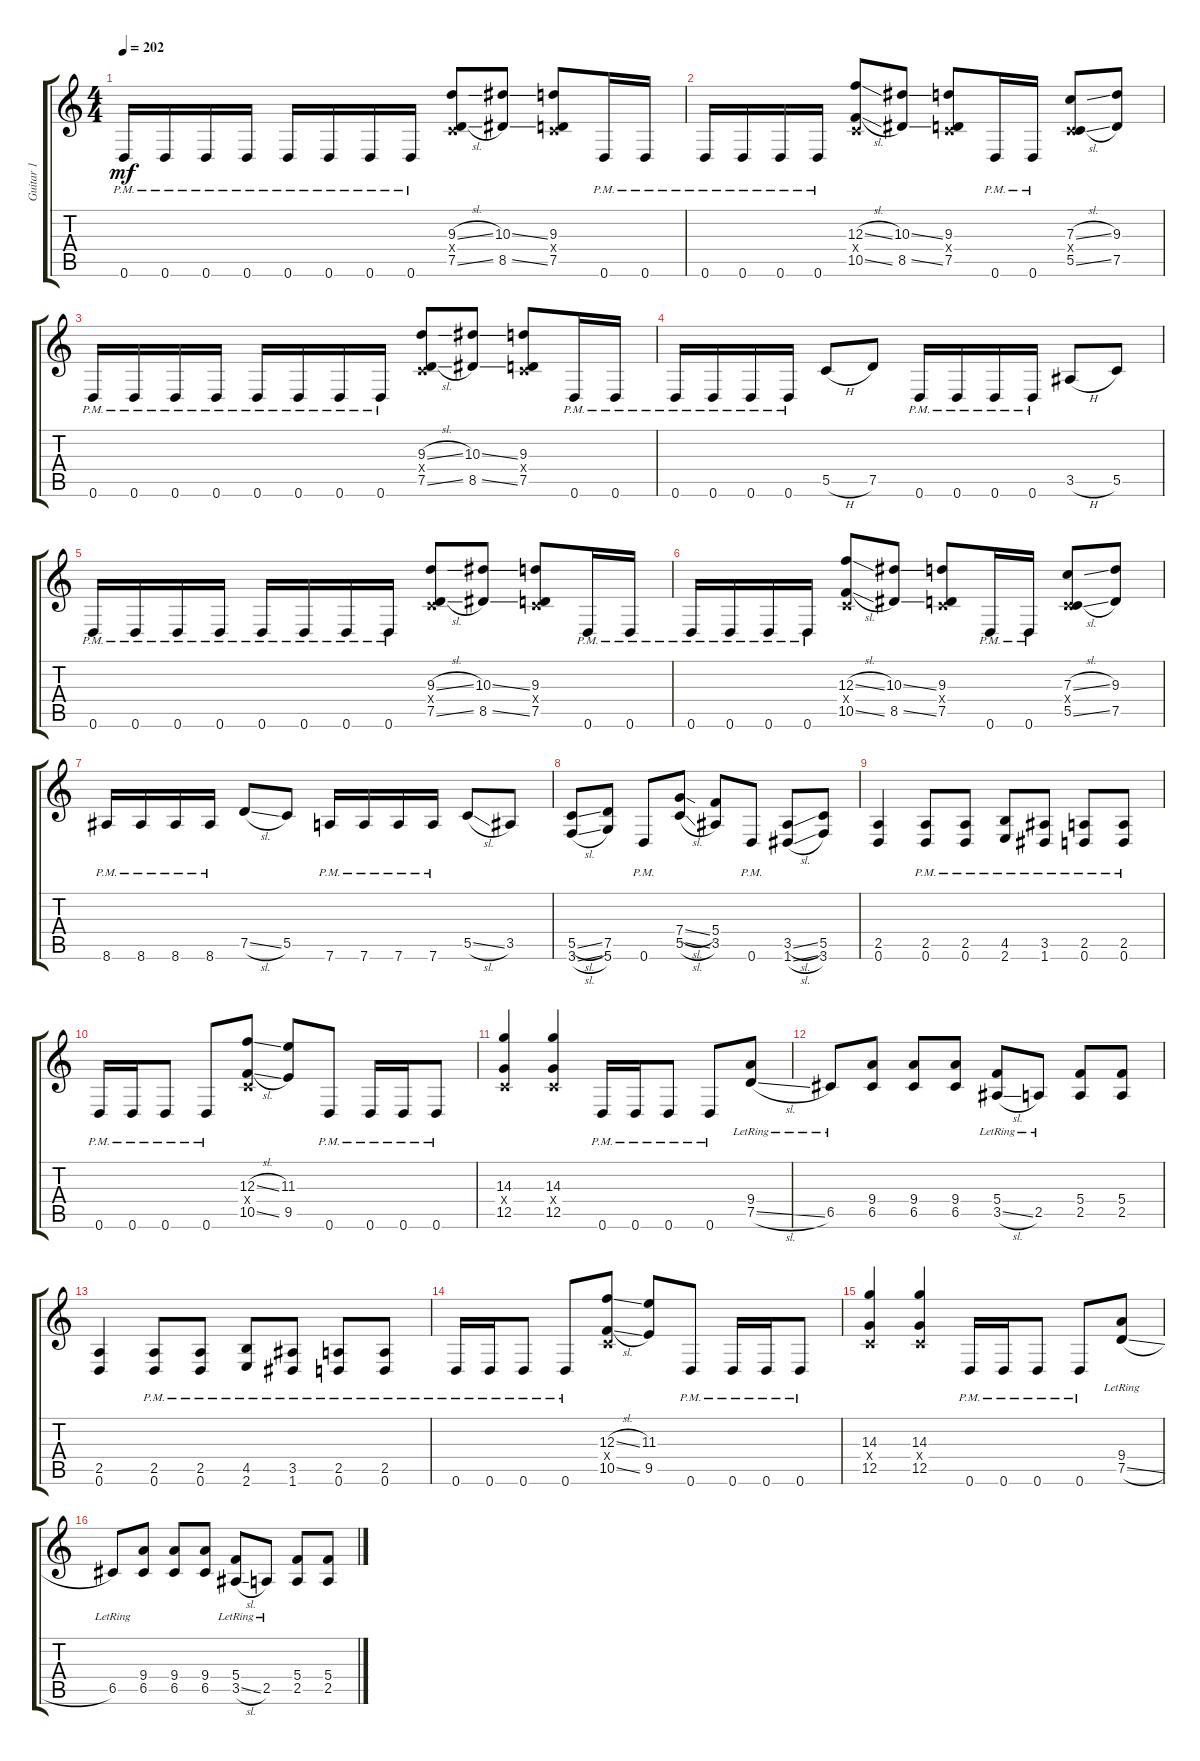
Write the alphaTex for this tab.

\track ("Guitar 1" "Guitar 1") {instrument distortionguitar}
\staff {score tabs}
\tuning (D4 A3 F3 C3 G2 D2) {hide}
\ts (4 4)
\tempo 202
\clef g2
\ks c
0.6{pm}.16{dy mf} 0.6{pm}.16 0.6{pm}.16 0.6{pm}.16 0.6{pm}.16 0.6{pm}.16 0.6{pm}.16 0.6{pm}.16 (9.3{sl} 0.4{x} 7.5{sl}).8 (10.3{ss} 8.5{ss}).8 (9.3 0.4{x} 7.5).8 0.6{pm}.16 0.6{pm}.16 |
0.6{pm}.16 0.6{pm}.16 0.6{pm}.16 0.6{pm}.16 (12.3{sl} 0.4{x} 10.5{sl}).8 (10.3{ss} 8.5{ss}).8 (9.3 0.4{x} 7.5).8 0.6{pm}.16 0.6{pm}.16 (7.3{sl} 0.4{x} 5.5{sl}).8 (9.3 7.5).8 |
0.6{pm}.16 0.6{pm}.16 0.6{pm}.16 0.6{pm}.16 0.6{pm}.16 0.6{pm}.16 0.6{pm}.16 0.6{pm}.16 (9.3{sl} 0.4{x} 7.5{sl}).8 (10.3{ss} 8.5{ss}).8 (9.3 0.4{x} 7.5).8 0.6{pm}.16 0.6{pm}.16 |
0.6{pm}.16 0.6{pm}.16 0.6{pm}.16 0.6{pm}.16 5.5{h}.8 7.5.8 0.6{pm}.16 0.6{pm}.16 0.6{pm}.16 0.6{pm}.16 3.5{h}.8 5.5.8 |
0.6{pm}.16 0.6{pm}.16 0.6{pm}.16 0.6{pm}.16 0.6{pm}.16 0.6{pm}.16 0.6{pm}.16 0.6{pm}.16 (9.3{sl} 0.4{x} 7.5{sl}).8 (10.3{ss} 8.5{ss}).8 (9.3 0.4{x} 7.5).8 0.6{pm}.16 0.6{pm}.16 |
0.6{pm}.16 0.6{pm}.16 0.6{pm}.16 0.6{pm}.16 (12.3{sl} 0.4{x} 10.5{sl}).8 (10.3{ss} 8.5{ss}).8 (9.3 0.4{x} 7.5).8 0.6{pm}.16 0.6{pm}.16 (7.3{sl} 0.4{x} 5.5{sl}).8 (9.3 7.5).8 |
8.6{pm}.16 8.6{pm}.16 8.6{pm}.16 8.6{pm}.16 7.5{sl}.8 5.5.8 7.6{pm}.16 7.6{pm}.16 7.6{pm}.16 7.6{pm}.16 5.5{sl}.8 3.5.8 |
(5.5{sl} 3.6{sl}).8 (7.5 5.6).8 0.6{pm}.8 (7.4{sl} 5.5{sl}).8 (5.4 3.5).8 0.6{pm}.8 (3.5{sl} 1.6{sl}).8 (5.5 3.6).8 |
(2.5 0.6).4 (2.5{pm} 0.6{pm}).8 (2.5{pm} 0.6{pm}).8 (4.5{pm} 2.6{pm}).8 (3.5{pm} 1.6{pm}).8 (2.5{pm} 0.6{pm}).8 (2.5{pm} 0.6{pm}).8 |
0.6{pm}.16 0.6{pm}.16 0.6{pm}.8 0.6{pm}.8 (12.3{sl} 0.4{x} 10.5{sl}).8 (11.3 9.5).8 0.6{pm}.8 0.6{pm}.16 0.6{pm}.16 0.6{pm}.8 |
(14.3 0.4{x} 12.5).4 (14.3 0.4{x} 12.5).4 0.6{pm}.16 0.6{pm}.16 0.6{pm}.8 0.6{pm}.8 (9.4{lr} 7.5{sl lr}).8 |
6.5{lr}.8 (9.4 6.5).8 (9.4 6.5).8 (9.4 6.5).8 (5.4{lr} 3.5{sl lr}).8 2.5{lr}.8 (5.4 2.5).8 (5.4 2.5).8 |
(2.5 0.6).4 (2.5{pm} 0.6{pm}).8 (2.5{pm} 0.6{pm}).8 (4.5{pm} 2.6{pm}).8 (3.5{pm} 1.6{pm}).8 (2.5{pm} 0.6{pm}).8 (2.5{pm} 0.6{pm}).8 |
0.6{pm}.16 0.6{pm}.16 0.6{pm}.8 0.6{pm}.8 (12.3{sl} 0.4{x} 10.5{sl}).8 (11.3 9.5).8 0.6{pm}.8 0.6{pm}.16 0.6{pm}.16 0.6{pm}.8 |
(14.3 0.4{x} 12.5).4 (14.3 0.4{x} 12.5).4 0.6{pm}.16 0.6{pm}.16 0.6{pm}.8 0.6{pm}.8 (9.4{lr} 7.5{sl lr}).8 |
6.5{lr}.8 (9.4 6.5).8 (9.4 6.5).8 (9.4 6.5).8 (5.4{lr} 3.5{sl lr}).8 2.5{lr}.8 (5.4 2.5).8 (5.4 2.5).8
